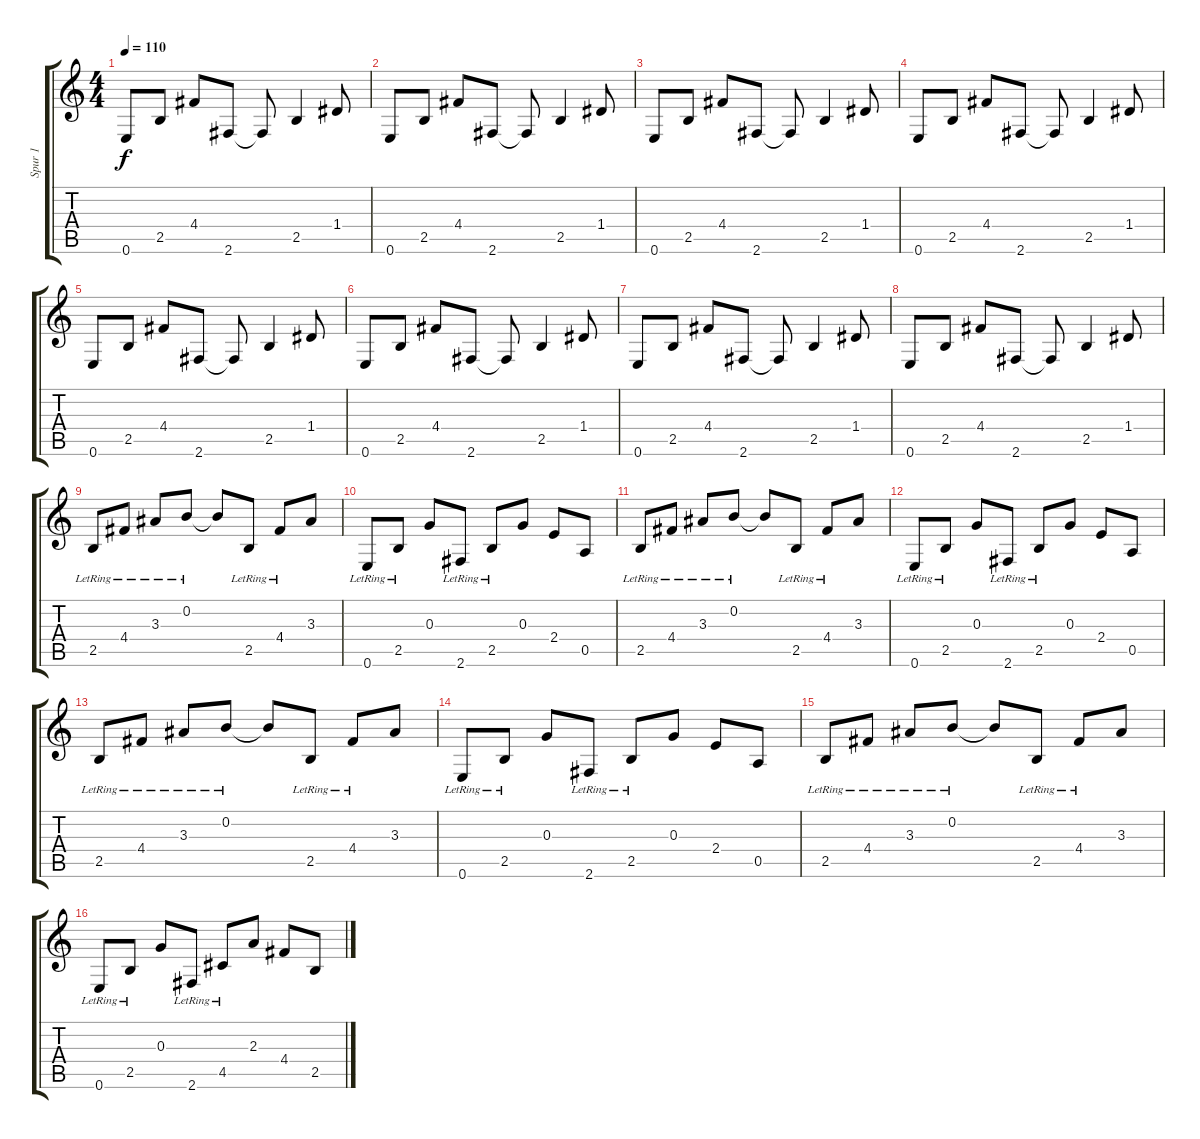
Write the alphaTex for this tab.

\track ("Spur 1" "Spur 1") {instrument acousticguitarnylon}
\staff {score tabs}
\tuning (E4 B3 G3 D3 A2 E2) {hide}
\ts (4 4)
\tempo 110
\clef g2
\ks c
0.6.8{dy f instrument acousticguitarnylon} 2.5.8 4.4.8 2.6.8 2.6{t}.8 2.5.4 1.4.8 |
0.6.8 2.5.8 4.4.8 2.6.8 2.6{t}.8 2.5.4 1.4.8 |
0.6.8 2.5.8 4.4.8 2.6.8 2.6{t}.8 2.5.4 1.4.8 |
0.6.8 2.5.8 4.4.8 2.6.8 2.6{t}.8 2.5.4 1.4.8 |
0.6.8{instrument acousticguitarnylon} 2.5.8 4.4.8 2.6.8 2.6{t}.8 2.5.4 1.4.8 |
0.6.8 2.5.8 4.4.8 2.6.8 2.6{t}.8 2.5.4 1.4.8 |
0.6.8 2.5.8 4.4.8 2.6.8 2.6{t}.8 2.5.4 1.4.8 |
0.6.8 2.5.8 4.4.8 2.6.8 2.6{t}.8 2.5.4 1.4.8 |
2.5{lr}.8 4.4{lr}.8 3.3{lr}.8 0.2{lr}.8 0.2{t}.8 2.5{lr}.8 4.4{lr}.8 3.3.8 |
0.6{lr}.8 2.5{lr}.8 0.3.8 2.6{lr}.8 2.5{lr}.8 0.3.8 2.4.8 0.5.8 |
2.5{lr}.8 4.4{lr}.8 3.3{lr}.8 0.2{lr}.8 0.2{t}.8 2.5{lr}.8 4.4{lr}.8 3.3.8 |
0.6{lr}.8 2.5{lr}.8 0.3.8 2.6{lr}.8 2.5{lr}.8 0.3.8 2.4.8 0.5.8 |
2.5{lr}.8 4.4{lr}.8 3.3{lr}.8 0.2{lr}.8 0.2{t}.8 2.5{lr}.8 4.4{lr}.8 3.3.8 |
0.6{lr}.8 2.5{lr}.8 0.3.8 2.6{lr}.8 2.5{lr}.8 0.3.8 2.4.8 0.5.8 |
2.5{lr}.8 4.4{lr}.8 3.3{lr}.8 0.2{lr}.8 0.2{t}.8 2.5{lr}.8 4.4{lr}.8 3.3.8 |
0.6{lr}.8 2.5{lr}.8 0.3.8 2.6{lr}.8 4.5{lr}.8 2.3.8 4.4.8 2.5.8
